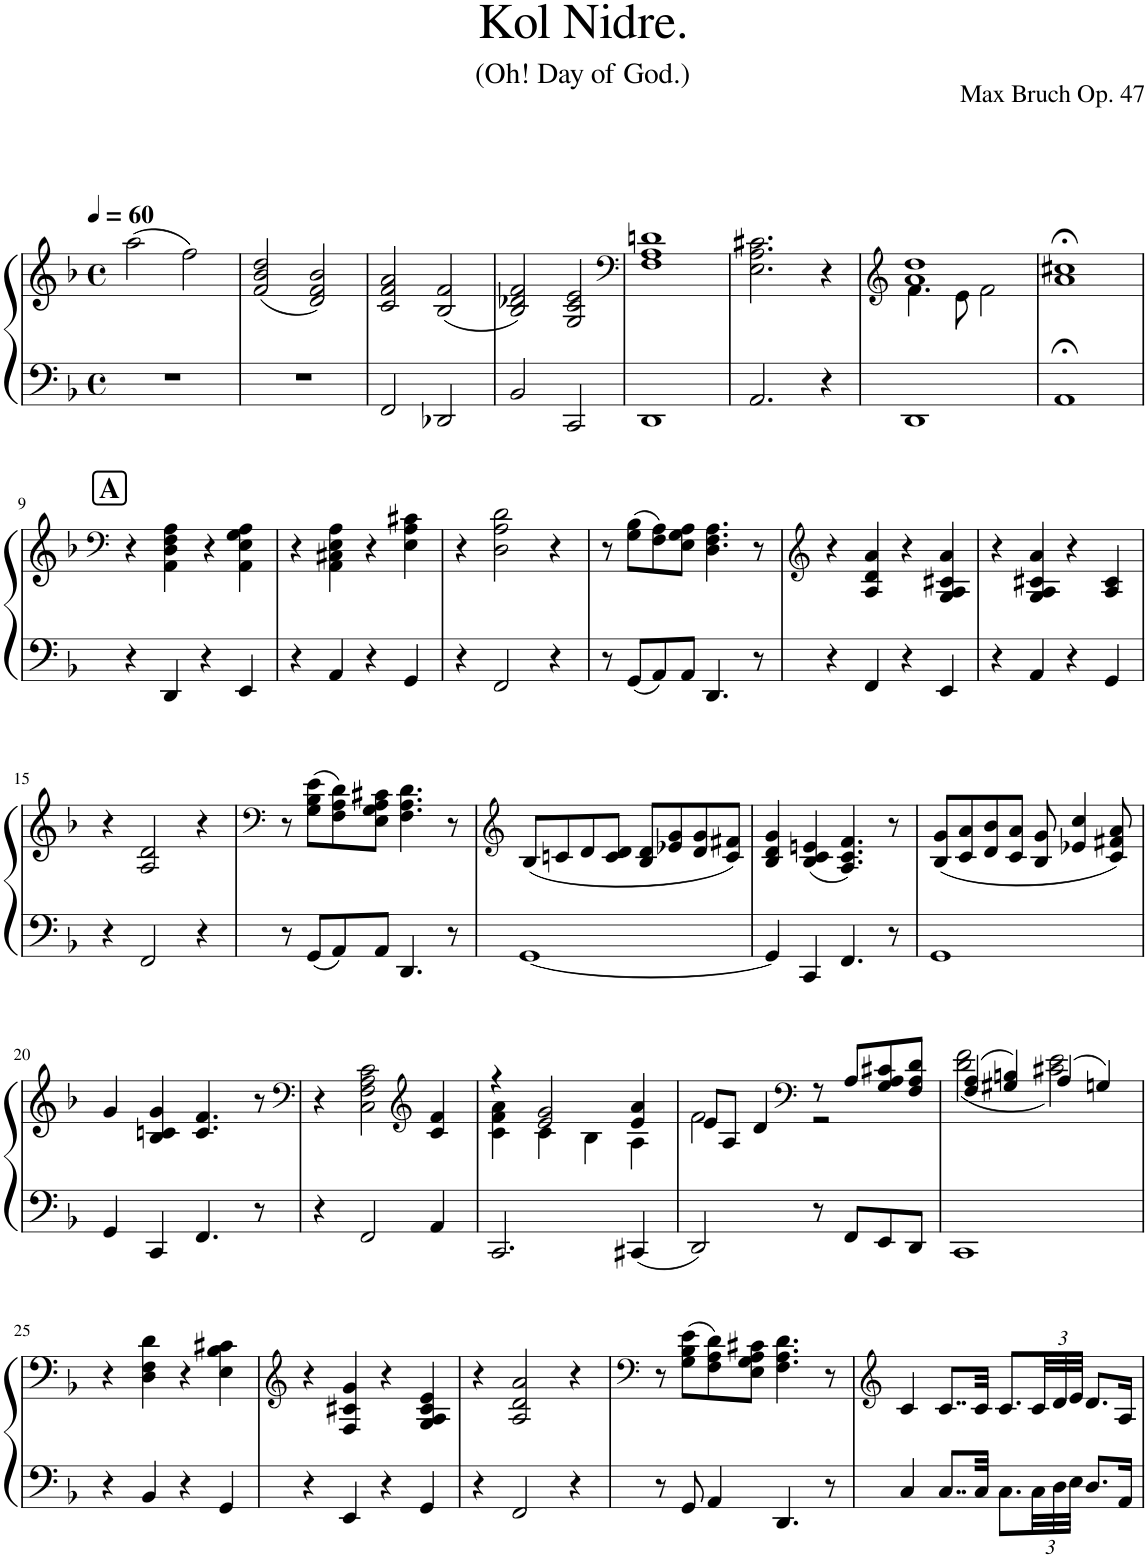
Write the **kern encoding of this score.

**kern	**kern
*part1	*part1
*staff2	*staff1
*I"Piano	*
*I'Pno.	*
*clefF4	*clefG2
*k[b-]	*k[b-]
*M4/4	*M4/4
*met(c)	*met(c)
*MM60	*MM60
=1	=1
1r	(2aa\
.	2ff\)
=2	=2
1r	(2f/ 2b-/ 2dd/
.	2d/ 2f/ 2b-/)
=3	=3
2FF/	2c/ 2f/ 2a/
2DD-X/	(2B-/ 2f/
=4	=4
2BB-/	2B-/ 2d-X/ 2f/)
2CC/	2G/ 2c/ 2e/
=5	=5
*	*clefF4
1DD	1F 1A 1dn
=6	=6
2.AA/	2.E\ 2.A\ 2.c#X\
4r	4r
=7	=7
*	*clefG2
*	*^
1DD	1a 1dd	4.f\
.	.	8e\
.	.	2f\
=8	=8	=8
1AA;<	1cc#X;<	1a
*	*v	*v
!!LO:LB:g=z
!!LO:REH:place=s1:a:B:cj:fs=14:t=A
=9	=9
*	*clefF4
4r	4r
4DD/	4AA\ 4D\ 4F\ 4A\
4r	4r
4EE/	4AA\ 4E\ 4G\ 4A\
=10	=10
4r	4r
4AA/	4AA\ 4C#X\ 4E\ 4A\
4r	4r
4GG/	4E\ 4A\ 4c#X\
=11	=11
4r	4r
2FF/	2D\ 2A\ 2d\
4r	4r
=12	=12
8r	8r
8GG/L	(8G\ 8B-\L
8AA/	8F\ 8A\)
8AA/J	8E\ 8G\ 8A\J
4.DD/	4.D\ 4.F\ 4.A\
8r	8r
=13	=13
*	*clefG2
4r	4r
4FF/	4A/ 4d/ 4a/
4r	4r
4EE/	4G/ 4A/ 4c#X/ 4a/
=14	=14
4r	4r
4AA/	4G/ 4A/ 4c#X/ 4a/
4r	4r
4GG/	4A/ 4c#/
!!LO:LB:g=z
=15	=15
4r	4r
2FF/	2A/ 2d/
4r	4r
=16	=16
*	*clefF4
8r	8r
8GG/L	(8G\ 8B-\ 8e\L
8AA/	8F\ 8A\ 8d\)
8AA/J	8E\ 8G\ 8A\ 8c#X\J
4.DD/	4.F\ 4.A\ 4.d\
8r	8r
=17	=17
*	*clefG2
[1GG	(8B-/L
.	8cn/
.	8d/
.	8c/ 8d/J
.	8B-/ 8d/L
.	8e-X/ 8g/
.	8d/ 8g/
.	8c/ 8f#X/J)
=18	=18
4GG/]	4B-/ 4d/ 4g/
4CC/	(4B-/ 4c/ 4en/
4.FF/	4.A/ 4.c/ 4.f/)
8r	8r
=19	=19
1GG	(8B-/ 8g/L
.	8c/ 8a/
.	8d/ 8b-/
.	8c/ 8a/J
.	8B-/ 8g/
.	4e-X/ 4cc/
.	8c/ 8f#X/ 8a/)
!!LO:LB:g=z
=20	=20
4GG/	4g/
4CC/	4B-/ 4cn/ 4g/
4.FF/	4.c/ 4.f/
8r	8r
=21	=21
*	*clefF4
4r	4r
2FF/	2C\ 2F\ 2A\ 2c\
*	*clefG2
4AA/	4c/ 4f/
=22	=22
*	*^
2.CC/	4r	4c\ 4f\ 4a\
.	2e/ 2g/	4c\
.	.	4B-\
4CC#X/	4e/ 4a/	4A\
=23	=23	=23
2DD/	8e/L	2f\
.	8A/J	.
.	4d/	.
*	*clefF4	*
8r	8r	2r
8FF/L	8A/L	.
8EE/	8G/ 8A/ 8c#X/	.
8DD/J	8F/ 8A/ 8d/J	.
=24	=24	=24
1CC	(4F/ 4A/	(2d\ 2f\
.	4G#X/ 4Bn/)	.
.	(4A/	2c#X\ 2e\)
.	4Gn/)	.
*	*v	*v
!!LO:LB:g=z
=25	=25
4r	4r
4BB-/	4D\ 4F\ 4d\
4r	4r
4GG/	4E\ 4B-\ 4c#X\
=26	=26
*	*clefG2
4r	4r
4EE/	4F/ 4c#X/ 4g/
4r	4r
4GG/	4G/ 4A/ 4c#/ 4e/
=27	=27
4r	4r
2FF/	2A/ 2d/ 2a/
4r	4r
=28	=28
*	*clefF4
8r	8r
8GG/	(8G\ 8B-\ 8e\L
4AA/	8F\ 8A\ 8d\)
.	8E\ 8G\ 8A\ 8c#X\J
4.DD/	4.F\ 4.A\ 4.d\
8r	8r
=29	=29
*	*clefG2
4C/	4c/
8..C/L	8..c/L
32C/Jkk	32c/Jkk
8.C\L	8.c/L
*Xbrackettup	*Xbrackettup
48C\LL	48c/LL
48D\	48d/
48E\JJJ	48e/JJJ
8.D/L	8.d/L
16AA/Jk	16A/Jk
=	=
*-	*-
